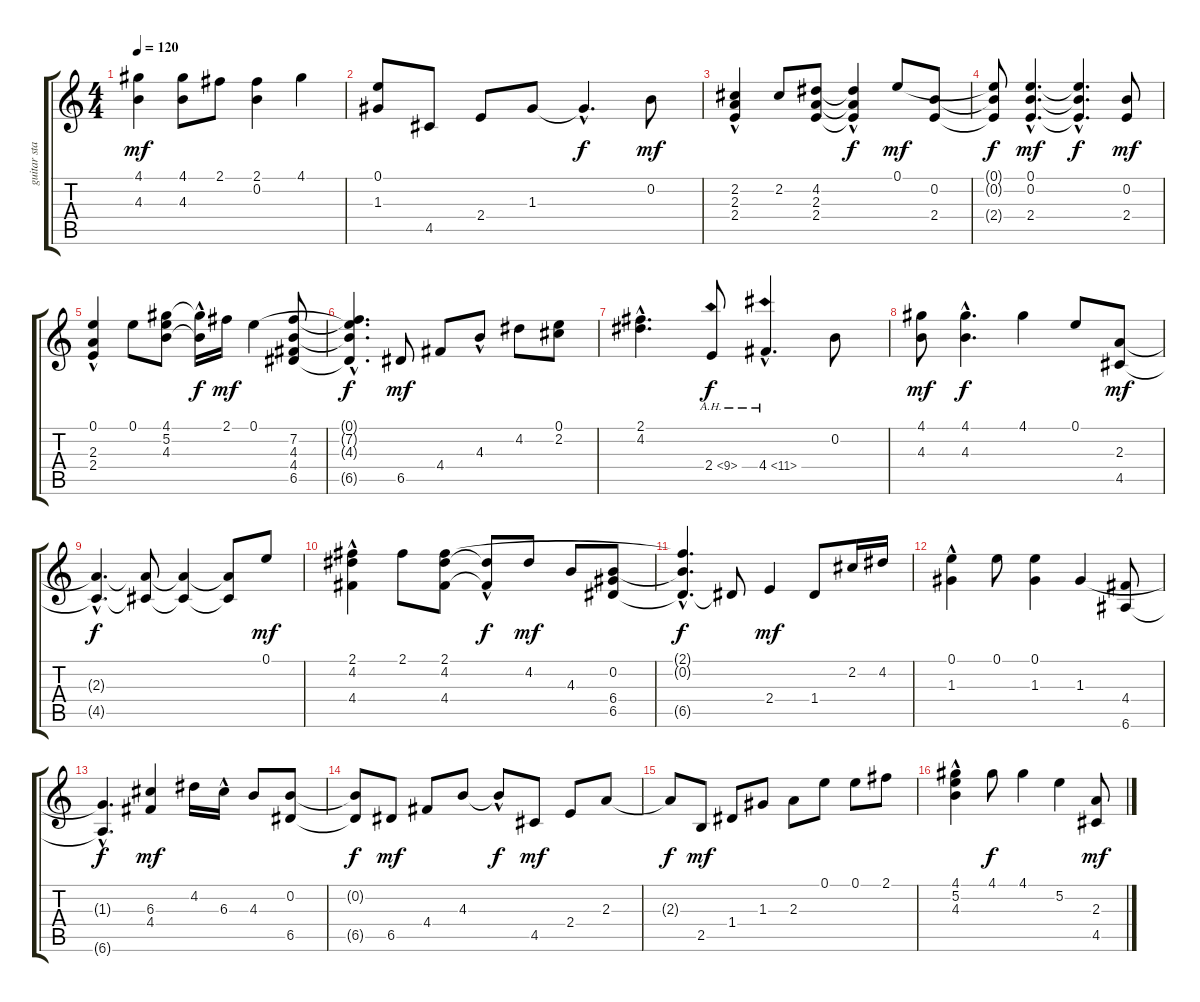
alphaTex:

\track ("guitar standard" "guitar sta") {instrument acousticguitarnylon}
\staff {score tabs}
\tuning (E4 B3 G3 D3 A2 E2) {hide}
\ts (4 4)
\tempo 120
\clef g2
\ks c
(4.1 4.3).4{dy mf} (4.1 4.3).8 2.1.8 (2.1 0.2).4 4.1.4 |
(0.1 1.3).8 4.5.8 2.4.8 1.3.8 1.3{hac t}.4{d dy f} 0.2.8{dy mf} |
(2.2 2.3{hac} 2.4{hac}).4 2.2.8 (4.2 2.3 2.4).8 (4.2{t} 2.3{hac t} 2.4{hac t}).4{dy f} 0.1.8{dy mf} (0.2 2.4).8 |
(0.1{t} 0.2{t} 2.4{t}).8{dy f} (0.1 0.2{hac} 2.4{hac}).4{d dy mf} (0.1{hac t} 0.2{hac t} 2.4{hac t}).4{d dy f} (0.2 2.4).8{dy mf} |
(0.1 2.3{hac} 2.4{hac}).4 0.1.8 (4.1 5.2 4.3).8 (4.1{hac t} 4.3{t}).16{dy f} 2.1.16{dy mf} 0.1.4 (7.2 4.3 4.4 6.5).8 |
(0.1{hac t} 7.2{hac t} 4.3{hac t} 6.5{hac t}).4{d dy f} 6.5.8{dy mf} 4.4.8 4.3{hac}.8 4.2.8 (0.1 2.2).8 |
(2.1{hac} 4.2{hac}).4{d} 2.4{ah 7}.8{dy f} 4.4{ah 7 hac}.4{d} 0.2.8 |
(4.1 4.3).8{dy mf} (4.1{hac} 4.3{hac}).4{d dy f} 4.1.4 0.1.8 (2.3 4.5).8{dy mf} |
(2.3{hac t} 4.5{hac t}).4{d dy f} (2.3{t} 4.5{t}).8 (2.3{t} 4.5{t}).4 (2.3{t} 4.5{t}).8 0.1.8{dy mf} |
(2.1 4.2{hac} 4.4{hac}).4 2.1.8 (2.1 4.2 4.4).8 (4.2{t} 4.4{hac t}).8{dy f} 4.2.8{dy mf} 4.3.8 (0.2 6.4 6.5).8 |
(2.1{hac t} 0.2{hac t} 6.5{t}).4{d dy f} 6.5{t}.8 2.4.4{dy mf} 1.4.8 2.2.16 4.2.16 |
(0.1 1.3{hac}).4 0.1.8 (0.1 1.3).4 1.3.4 (4.4 6.6).8 |
(1.3{hac t} 6.6{hac t}).4{d dy f} (6.3 4.4).4{dy mf} 4.2.16 6.3{hac}.16 4.3.8 (0.2 6.5).8 |
(0.2{t} 6.5{t}).8{dy f} 6.5.8{dy mf} 4.4.8 4.3.8 4.3{hac t}.8{dy f} 4.5.8{dy mf} 2.4.8 2.3.8 |
2.3{t}.8{dy f} 2.5.8{dy mf} 1.4.8 1.3.8 2.3.8 0.1.8 0.1.8 2.1.8 |
(4.1{hac} 5.2 4.3).4 4.1.8{dy f} 4.1.4 5.2.4 (2.3 4.5).8{dy mf}
